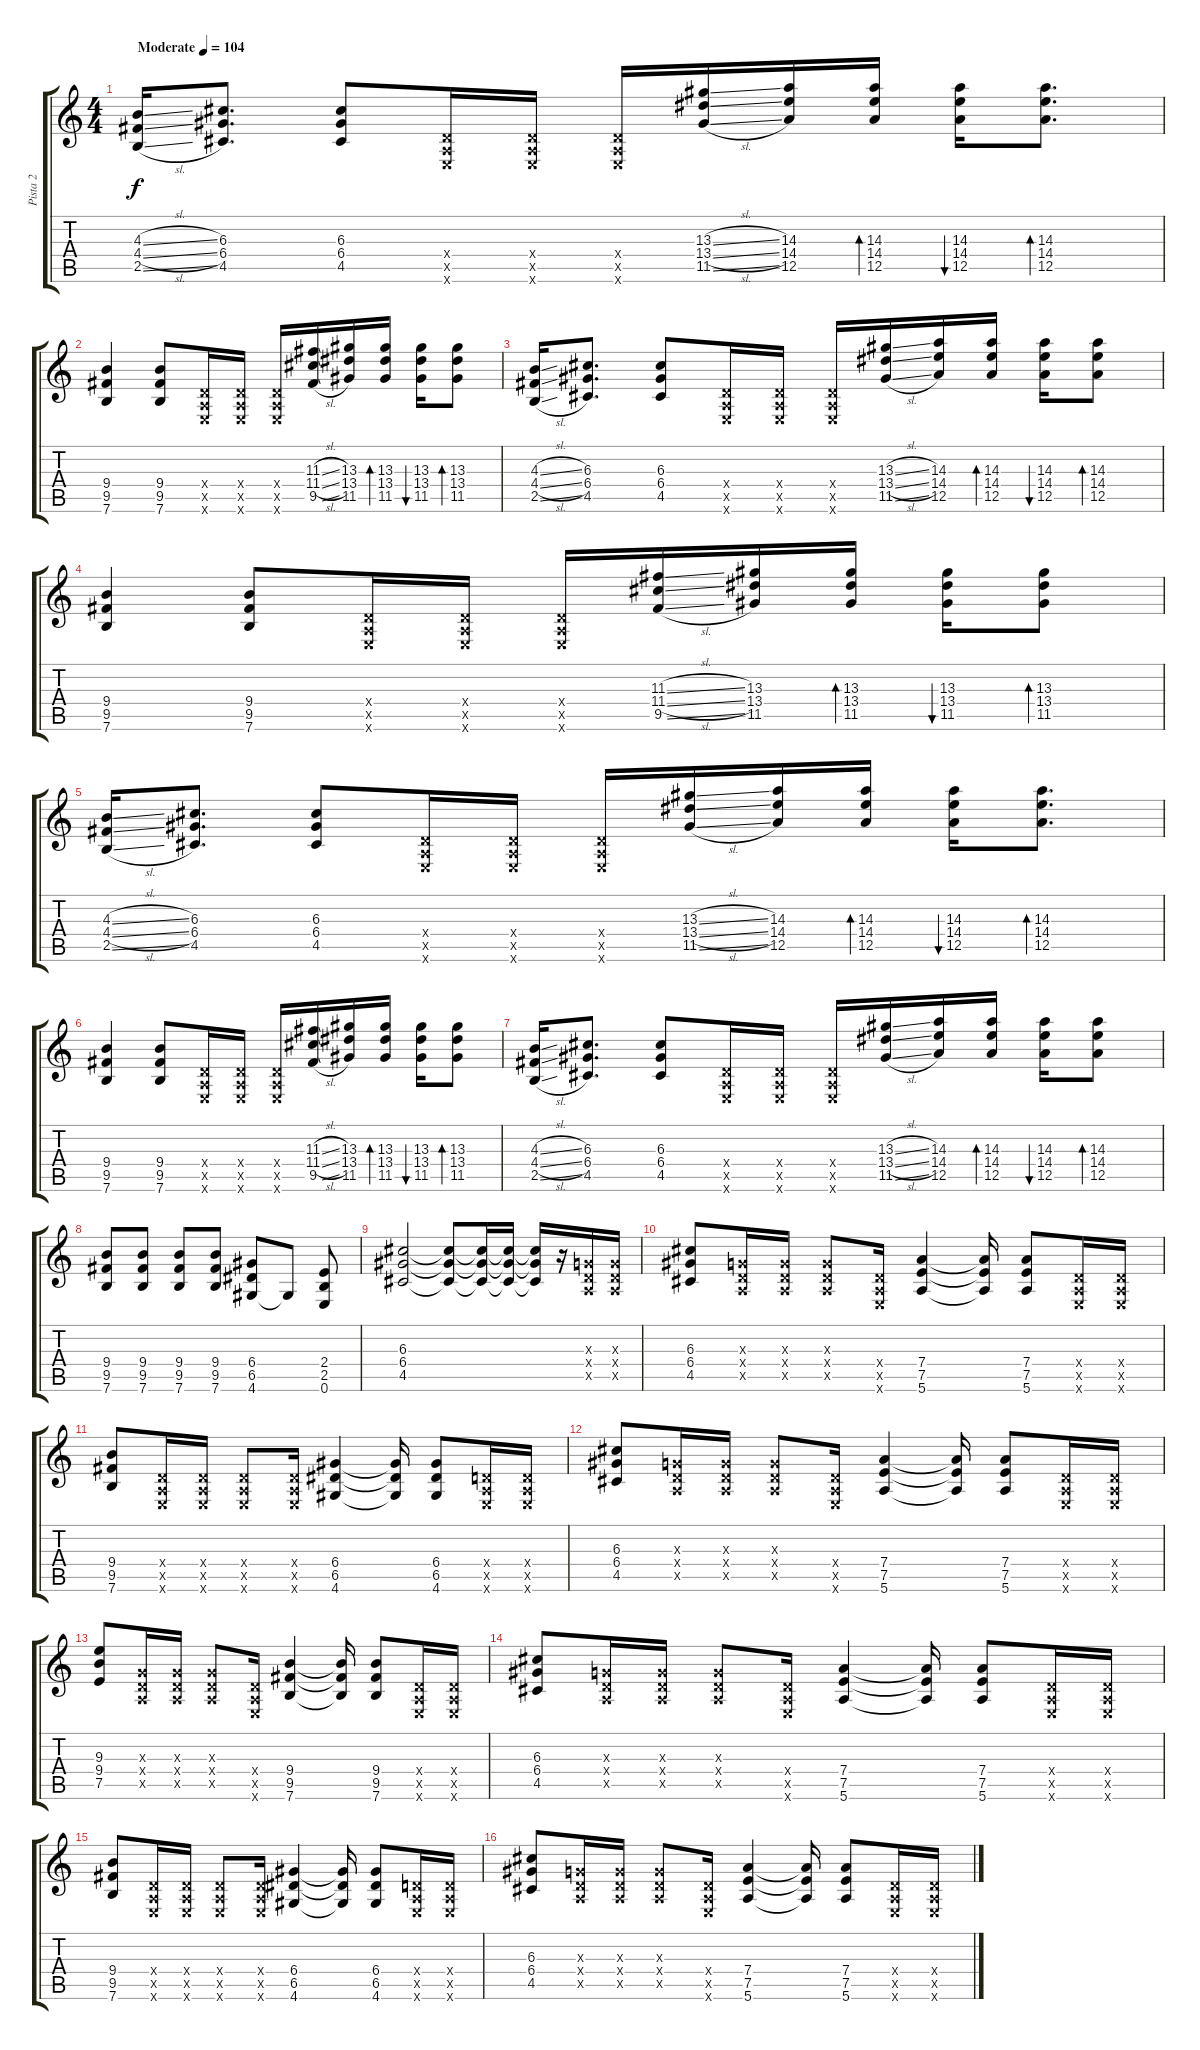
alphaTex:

\track ("Pista 2" "Pista 2") {instrument overdrivenguitar}
\staff {score tabs}
\tuning (E4 B3 G3 D3 A2 E2) {hide}
\ts (4 4)
\tempo (104 "Moderate")
\clef g2
\ks c
(4.3{sl} 4.4{sl} 2.5{sl}).16{dy f instrument overdrivenguitar} (6.3 6.4 4.5).8{d} (6.3 6.4 4.5).8 (0.4{x} 0.5{x} 0.6{x}).16 (0.4{x} 0.5{x} 0.6{x}).16 (0.4{x} 0.5{x} 0.6{x}).16 (13.3{sl} 13.4{sl} 11.5{sl}).16 (14.3 14.4 12.5).16 (14.3 14.4 12.5).16{bd 60} (14.3 14.4 12.5).16{bu 60} (14.3 14.4 12.5).8{d bd 60} |
(9.4 9.5 7.6).4 (9.4 9.5 7.6).8 (0.4{x} 0.5{x} 0.6{x}).16 (0.4{x} 0.5{x} 0.6{x}).16 (0.4{x} 0.5{x} 0.6{x}).16 (11.3{sl} 11.4{sl} 9.5{sl}).16 (13.3 13.4 11.5).16 (13.3 13.4 11.5).16{bd 60} (13.3 13.4 11.5).16{bu 60} (13.3 13.4 11.5).8{bd 60} |
(4.3{sl} 4.4{sl} 2.5{sl}).16 (6.3 6.4 4.5).8{d} (6.3 6.4 4.5).8 (0.4{x} 0.5{x} 0.6{x}).16 (0.4{x} 0.5{x} 0.6{x}).16 (0.4{x} 0.5{x} 0.6{x}).16 (13.3{sl} 13.4{sl} 11.5{sl}).16 (14.3 14.4 12.5).16 (14.3 14.4 12.5).16{bd 60} (14.3 14.4 12.5).16{bu 60} (14.3 14.4 12.5).8{bd 60} |
(9.4 9.5 7.6).4 (9.4 9.5 7.6).8 (0.4{x} 0.5{x} 0.6{x}).16 (0.4{x} 0.5{x} 0.6{x}).16 (0.4{x} 0.5{x} 0.6{x}).16 (11.3{sl} 11.4{sl} 9.5{sl}).16 (13.3 13.4 11.5).16 (13.3 13.4 11.5).16{bd 60} (13.3 13.4 11.5).16{bu 60} (13.3 13.4 11.5).8{bd 60} |
(4.3{sl} 4.4{sl} 2.5{sl}).16 (6.3 6.4 4.5).8{d} (6.3 6.4 4.5).8 (0.4{x} 0.5{x} 0.6{x}).16 (0.4{x} 0.5{x} 0.6{x}).16 (0.4{x} 0.5{x} 0.6{x}).16 (13.3{sl} 13.4{sl} 11.5{sl}).16 (14.3 14.4 12.5).16 (14.3 14.4 12.5).16{bd 60} (14.3 14.4 12.5).16{bu 60} (14.3 14.4 12.5).8{d bd 60} |
(9.4 9.5 7.6).4 (9.4 9.5 7.6).8 (0.4{x} 0.5{x} 0.6{x}).16 (0.4{x} 0.5{x} 0.6{x}).16 (0.4{x} 0.5{x} 0.6{x}).16 (11.3{sl} 11.4{sl} 9.5{sl}).16 (13.3 13.4 11.5).16 (13.3 13.4 11.5).16{bd 60} (13.3 13.4 11.5).16{bu 60} (13.3 13.4 11.5).8{bd 60} |
(4.3{sl} 4.4{sl} 2.5{sl}).16 (6.3 6.4 4.5).8{d} (6.3 6.4 4.5).8 (0.4{x} 0.5{x} 0.6{x}).16 (0.4{x} 0.5{x} 0.6{x}).16 (0.4{x} 0.5{x} 0.6{x}).16 (13.3{sl} 13.4{sl} 11.5{sl}).16 (14.3 14.4 12.5).16 (14.3 14.4 12.5).16{bd 60} (14.3 14.4 12.5).16{bu 60} (14.3 14.4 12.5).8{bd 60} |
(9.4 9.5 7.6).8 (9.4 9.5 7.6).8 (9.4 9.5 7.6).8 (9.4 9.5 7.6).8 (6.4 6.5 4.6).8 4.6{t}.8 (2.4 2.5 0.6).8 |
(6.3 6.4 4.5).2 (6.3{t} 6.4{t} 4.5{t}).8 (6.3{t} 6.4{t} 4.5{t}).16 (6.3{t} 6.4{t} 4.5{t}).16 (6.3{t} 6.4{t} 4.5{t}).16 r.16 (0.3{x} 0.4{x} 0.5{x}).16{volume 13} (0.3{x} 0.4{x} 0.5{x}).16 |
(6.3 6.4 4.5).8 (0.3{x} 0.4{x} 0.5{x}).16 (0.3{x} 0.4{x} 0.5{x}).16 (0.3{x} 0.4{x} 0.5{x}).8 (0.4{x} 0.5{x} 0.6{x}).16 (7.4 7.5 5.6).4 (7.4{t} 7.5{t} 5.6{t}).16 (7.4 7.5 5.6).8 (0.4{x} 0.5{x} 0.6{x}).16 (0.4{x} 0.5{x} 0.6{x}).16 |
(9.4 9.5 7.6).8 (0.4{x} 0.5{x} 0.6{x}).16 (0.4{x} 0.5{x} 0.6{x}).16 (0.4{x} 0.5{x} 0.6{x}).8 (0.4{x} 0.5{x} 0.6{x}).16 (6.4 6.5 4.6).4 (6.4{t} 6.5{t} 4.6{t}).16 (6.4 6.5 4.6).8 (0.4{x} 0.5{x} 0.6{x}).16 (0.4{x} 0.5{x} 0.6{x}).16 |
(6.3 6.4 4.5).8 (0.3{x} 0.4{x} 0.5{x}).16 (0.3{x} 0.4{x} 0.5{x}).16 (0.3{x} 0.4{x} 0.5{x}).8 (0.4{x} 0.5{x} 0.6{x}).16 (7.4 7.5 5.6).4 (7.4{t} 7.5{t} 5.6{t}).16 (7.4 7.5 5.6).8 (0.4{x} 0.5{x} 0.6{x}).16 (0.4{x} 0.5{x} 0.6{x}).16 |
(9.3 9.4 7.5).8 (0.3{x} 0.4{x} 0.5{x}).16 (0.3{x} 0.4{x} 0.5{x}).16 (0.3{x} 0.4{x} 0.5{x}).8 (0.4{x} 0.5{x} 0.6{x}).16 (9.4 9.5 7.6).4 (9.4{t} 9.5{t} 7.6{t}).16 (9.4 9.5 7.6).8 (0.4{x} 0.5{x} 0.6{x}).16 (0.4{x} 0.5{x} 0.6{x}).16 |
(6.3 6.4 4.5).8 (0.3{x} 0.4{x} 0.5{x}).16 (0.3{x} 0.4{x} 0.5{x}).16 (0.3{x} 0.4{x} 0.5{x}).8 (0.4{x} 0.5{x} 0.6{x}).16 (7.4 7.5 5.6).4 (7.4{t} 7.5{t} 5.6{t}).16 (7.4 7.5 5.6).8 (0.4{x} 0.5{x} 0.6{x}).16 (0.4{x} 0.5{x} 0.6{x}).16 |
(9.4 9.5 7.6).8 (0.4{x} 0.5{x} 0.6{x}).16 (0.4{x} 0.5{x} 0.6{x}).16 (0.4{x} 0.5{x} 0.6{x}).8 (0.4{x} 0.5{x} 0.6{x}).16 (6.4 6.5 4.6).4 (6.4{t} 6.5{t} 4.6{t}).16 (6.4 6.5 4.6).8 (0.4{x} 0.5{x} 0.6{x}).16 (0.4{x} 0.5{x} 0.6{x}).16 |
(6.3 6.4 4.5).8 (0.3{x} 0.4{x} 0.5{x}).16 (0.3{x} 0.4{x} 0.5{x}).16 (0.3{x} 0.4{x} 0.5{x}).8 (0.4{x} 0.5{x} 0.6{x}).16 (7.4 7.5 5.6).4 (7.4{t} 7.5{t} 5.6{t}).16 (7.4 7.5 5.6).8 (0.4{x} 0.5{x} 0.6{x}).16 (0.4{x} 0.5{x} 0.6{x}).16
